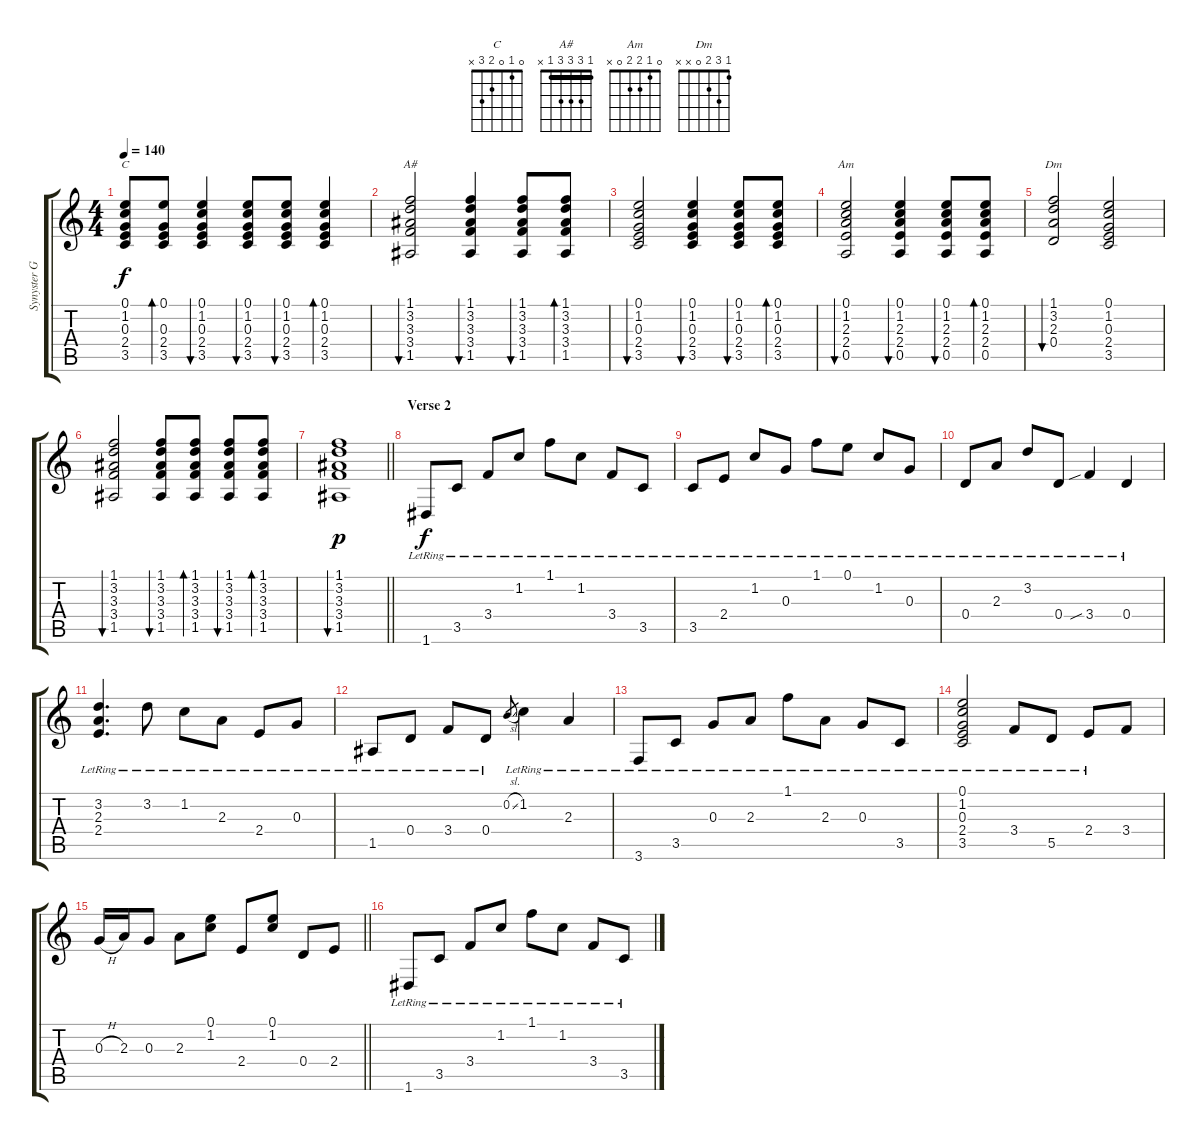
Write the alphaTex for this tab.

\track ("Synyster Gates" "Synyster G") {instrument acousticguitarsteel}
\staff {score tabs}
\tuning (E4 B3 G3 D3 A2 D2) {hide}
\chord ("C" 0 1 0 2 3 x)
\chord ("A#" 1 3 3 3 1 x) {barre 1}
\chord ("Am" 0 1 2 2 0 x)
\chord ("Dm" 1 3 2 0 x x)
\ts (4 4)
\tempo 140
\clef g2
\ks c
(0.1{t} 1.2{t} 0.3{t} 2.4{t} 3.5{t}).8{ch "C" dy f} (0.1 0.3 2.4 3.5).8{bd 60} (0.1 1.2 0.3 2.4 3.5).4{bu 60} (0.1 1.2 0.3 2.4 3.5).8{bu 60} (0.1 1.2 0.3 2.4 3.5).8{bu 60} (0.1 1.2 0.3 2.4 3.5).4{bd 60} |
(1.1 3.2 3.3 3.4 1.5).2{bu 60 ch "A#"} (1.1 3.2 3.3 3.4 1.5).4{bu 60} (1.1 3.2 3.3 3.4 1.5).8{bu 60} (1.1 3.2 3.3 3.4 1.5).8{bd 60} |
(0.1 1.2 0.3 2.4 3.5).2{bu 60} (0.1 1.2 0.3 2.4 3.5).4{bu 60} (0.1 1.2 0.3 2.4 3.5).8{bu 60} (0.1 1.2 0.3 2.4 3.5).8{bd 60} |
(0.1 1.2 2.3 2.4 0.5).2{bu 60 ch "Am"} (0.1 1.2 2.3 2.4 0.5).4{bu 60} (0.1 1.2 2.3 2.4 0.5).8{bu 60} (0.1 1.2 2.3 2.4 0.5).8{bd 60} |
(1.1 3.2 2.3 0.4).2{bu 60 ch "Dm"} (0.1 1.2 0.3 2.4 3.5).2 |
(1.1 3.2 3.3 3.4 1.5).2{bu 60} (1.1 3.2 3.3 3.4 1.5).8{bu 60} (1.1 3.2 3.3 3.4 1.5).8{bd 60} (1.1 3.2 3.3 3.4 1.5).8{bu 60} (1.1 3.2 3.3 3.4 1.5).8{bd 60} |
\barLineRight lightlight
(1.1 3.2 3.3 3.4 1.5).1{bu 60 dy p} |
\section ("" "Verse 2")
1.6{lr}.8{dy f volume 13} 3.5{lr}.8 3.4{lr}.8 1.2{lr}.8 1.1{lr}.8 1.2{lr}.8 3.4{lr}.8 3.5{lr}.8 |
3.5{lr}.8 2.4{lr}.8 1.2{lr}.8 0.3{lr}.8 1.1{lr}.8 0.1{lr}.8 1.2{lr}.8 0.3{lr}.8 |
0.4{lr}.8 2.3{lr}.8 3.2{lr}.8 0.4{lr}.8 3.4{sib lr}.4 0.4{lr}.4 |
(3.2{lr} 2.3{lr} 2.4{lr}).4{d} 3.2{lr}.8 1.2{lr}.8 2.3{lr}.8 2.4{lr}.8 0.3{lr}.8 |
1.5{lr}.8 0.4{lr}.8 3.4{lr}.8 0.4{lr}.8 0.2{sl}.8{gr} 1.2{lr}.4 2.3{lr}.4 |
3.6{lr}.8 3.5{lr}.8 0.3{lr}.8 2.3{lr}.8 1.1{lr}.8 2.3{lr}.8 0.3{lr}.8 3.5{lr}.8 |
(0.1{lr} 1.2{lr} 0.3{lr} 2.4{lr} 3.5{lr}).2 3.4{lr}.8 5.5{lr}.8 2.4{lr}.8 3.4.8 |
\barLineRight lightlight
0.3{h}.16 2.3.16 0.3.8 2.3.8 (0.1 1.2).8 2.4.8 (0.1 1.2).8 0.4.8 2.4.8 |
1.6{lr}.8 3.5{lr}.8 3.4{lr}.8 1.2{lr}.8 1.1{lr}.8 1.2{lr}.8 3.4{lr}.8 3.5{lr}.8
